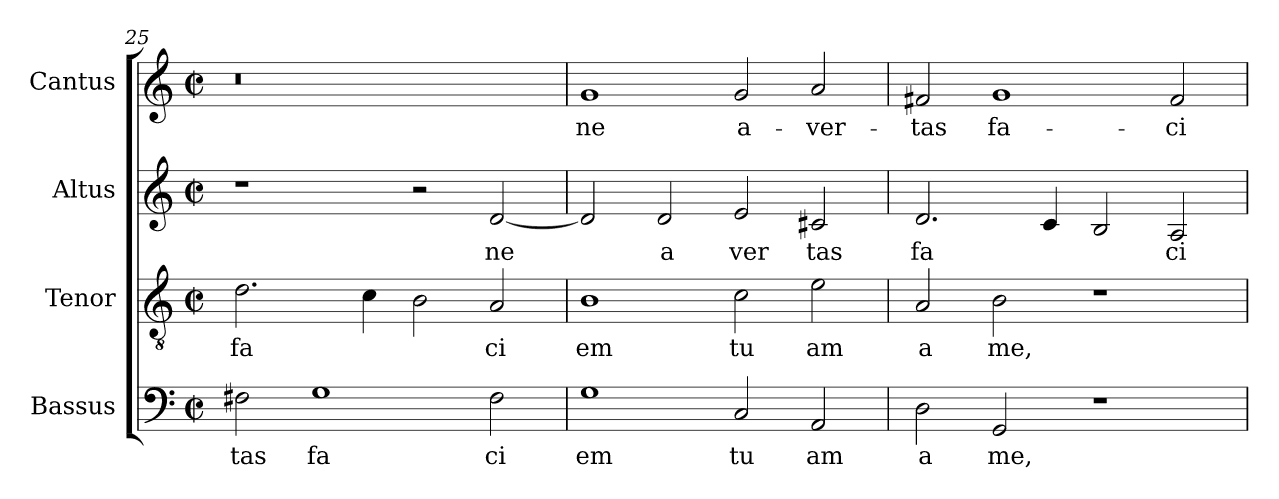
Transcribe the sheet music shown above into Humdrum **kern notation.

**kern	**text	**kern	**text	**kern	**text	**kern	**text
*part4	*part4	*part3	*part3	*part2	*part2	*part1	*part1
*staff4	*staff4	*staff3	*staff3	*staff2	*staff2	*staff1	*staff1
*I"Bassus	*	*I"Tenor	*	*I"Altus	*	*I"Cantus	*
!!LO:LB:g=z
*clefF4	*	*clefGv2	*	*clefG2	*	*clefG2	*
*M2/2	*	*M2/2	*	*M2/2	*	*M2/2	*
*met(c|)	*	*met(c|)	*	*met(c|)	*	*met(c|)	*
=25	=25	=25	=25	=25	=25	=25	=25
!	!LO:LY:b:cj	!	!LO:LY:b:cj	!	!	!	!
2F#X\	tas	2.d\	fa	1r	.	0r	.
!	!LO:LY:b:cj	!	!	!	!	!	!
1G	fa	.	.	.	.	.	.
.	.	4c\	.	.	.	.	.
.	.	2B\	.	2r	.	.	.
!	!LO:LY:b:cj	!	!LO:LY:b:cj	!	!LO:LY:b:cj	!	!
2F#\	ci	2A/	ci	[<2d/	ne	.	.
=26	=26	=26	=26	=26	=26	=26	=26
!	!LO:LY:b:cj	!	!LO:LY:b:cj	!	!	!	!LO:LY:b:cj
1G	em	1B	em	2d/]	.	1g	ne
!	!	!	!	!	!LO:LY:b:cj	!	!
.	.	.	.	2d/	a	.	.
!	!LO:LY:b:cj	!	!LO:LY:b:cj	!	!LO:LY:b:cj	!	!LO:LY:b:cj
2C/	tu	2c\	tu	2e/	ver	2g/	a-
!	!LO:LY:b:cj	!	!LO:LY:b:cj	!	!LO:LY:b:cj	!	!LO:LY:b:cj
2AA/	am	2e\	am	2c#X/	tas	2a/	-ver-
=27	=27	=27	=27	=27	=27	=27	=27
!	!LO:LY:b:cj	!	!LO:LY:b:cj	!	!LO:LY:b:cj	!	!LO:LY:b:cj
2D\	a	2A/	a	2.d/	fa	2f#X/	-tas
!	!LO:LY:b:cj	!	!LO:LY:b:cj	!	!	!	!LO:LY:b:cj
2GG/	me,	2B\	me,	.	.	1g	fa-
.	.	.	.	4c/	.	.	.
1r	.	1r	.	2B/	.	.	.
!	!	!	!	!	!LO:LY:b:cj	!	!LO:LY:b:cj
.	.	.	.	2A/	ci	2f#/	-ci-
=	=	=	=	=	=	=	=
*-	*-	*-	*-	*-	*-	*-	*-
